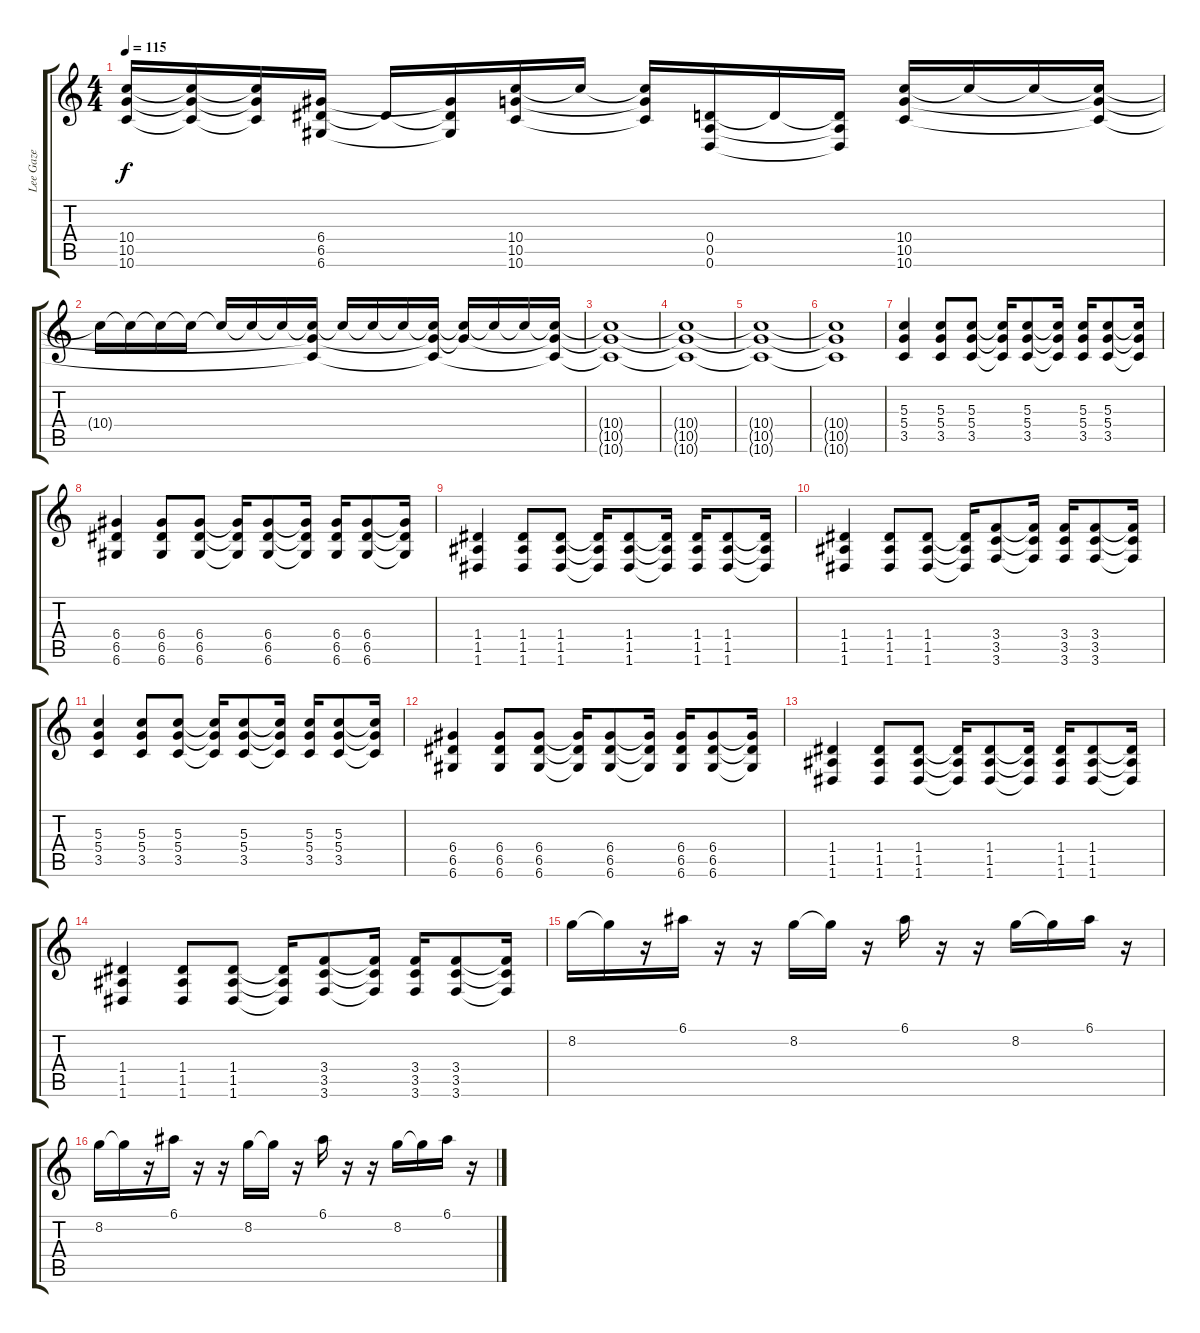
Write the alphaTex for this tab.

\track ("Lee Gaze" "Lee Gaze") {instrument electricguitarmuted}
\staff {score tabs}
\tuning (E4 B3 G3 D3 A2 D2) {hide}
\ts (4 4)
\tempo 115
\clef g2
\ks c
(10.4 10.5 10.6).16{dy f instrument distortionguitar} (10.4{t} 10.5{t} 10.6{t}).16 (10.4{t} 10.5{t} 10.6{t}).16 (6.4 6.5 6.6).16 6.5{t}.16 (6.4{t} 6.5{t} 6.6{t}).16 (10.4 10.5 10.6).16 10.4{t}.16 (10.4{t} 10.5{t} 10.6{t}).16 (0.4 0.5 0.6).16 0.4{t}.16 (0.4{t} 0.5{t} 0.6{t}).16 (10.4 10.5 10.6).16{volume 2} 10.4{t}.16 10.4{t}.16 (10.4{t} 10.5{t} 10.6{t}).16 |
10.4{t}.16 10.4{t}.16 10.4{t}.16 10.4{t}.16 10.4{t}.16 10.4{t}.16 10.4{t}.16 (10.4{t} 10.5{t} 10.6{t}).16 10.4{t}.16 10.4{t}.16 10.4{t}.16 (10.4{t} 10.5{t} 10.6{t}).16 (10.4{t} 10.5{t}).16 10.4{t}.16 10.4{t}.16 (10.4{t} 10.5{t} 10.6{t}).16 |
(10.4{t} 10.5{t} 10.6{t}).1 |
(10.4{t} 10.5{t} 10.6{t}).1 |
(10.4{t} 10.5{t} 10.6{t}).1 |
(10.4{t} 10.5{t} 10.6{t}).1 |
(5.3 5.4 3.5).4{volume 16 instrument distortionguitar} (5.3 5.4 3.5).8 (5.3 5.4 3.5).8 (5.3{t} 5.4{t} 3.5{t}).16 (5.3 5.4 3.5).8 (5.3{t} 5.4{t} 3.5{t}).16 (5.3 5.4 3.5).16 (5.3 5.4 3.5).8 (5.3{t} 5.4{t} 3.5{t}).16 |
(6.4 6.5 6.6).4 (6.4 6.5 6.6).8 (6.4 6.5 6.6).8 (6.4{t} 6.5{t} 6.6{t}).16 (6.4 6.5 6.6).8 (6.4{t} 6.5{t} 6.6{t}).16 (6.4 6.5 6.6).16 (6.4 6.5 6.6).8 (6.4{t} 6.5{t} 6.6{t}).16 |
(1.4 1.5 1.6).4 (1.4 1.5 1.6).8 (1.4 1.5 1.6).8 (1.4{t} 1.5{t} 1.6{t}).16 (1.4 1.5 1.6).8 (1.4{t} 1.5{t} 1.6{t}).16 (1.4 1.5 1.6).16 (1.4 1.5 1.6).8 (1.4{t} 1.5{t} 1.6{t}).16 |
(1.4 1.5 1.6).4 (1.4 1.5 1.6).8 (1.4 1.5 1.6).8 (1.4{t} 1.5{t} 1.6{t}).16 (3.4 3.5 3.6).8 (3.4{t} 3.5{t} 3.6{t}).16 (3.4 3.5 3.6).16 (3.4 3.5 3.6).8 (3.4{t} 3.5{t} 3.6{t}).16 |
(5.3 5.4 3.5).4{instrument distortionguitar} (5.3 5.4 3.5).8 (5.3 5.4 3.5).8 (5.3{t} 5.4{t} 3.5{t}).16 (5.3 5.4 3.5).8 (5.3{t} 5.4{t} 3.5{t}).16 (5.3 5.4 3.5).16 (5.3 5.4 3.5).8 (5.3{t} 5.4{t} 3.5{t}).16 |
(6.4 6.5 6.6).4 (6.4 6.5 6.6).8 (6.4 6.5 6.6).8 (6.4{t} 6.5{t} 6.6{t}).16 (6.4 6.5 6.6).8 (6.4{t} 6.5{t} 6.6{t}).16 (6.4 6.5 6.6).16 (6.4 6.5 6.6).8 (6.4{t} 6.5{t} 6.6{t}).16 |
(1.4 1.5 1.6).4 (1.4 1.5 1.6).8 (1.4 1.5 1.6).8 (1.4{t} 1.5{t} 1.6{t}).16 (1.4 1.5 1.6).8 (1.4{t} 1.5{t} 1.6{t}).16 (1.4 1.5 1.6).16 (1.4 1.5 1.6).8 (1.4{t} 1.5{t} 1.6{t}).16 |
(1.4 1.5 1.6).4 (1.4 1.5 1.6).8 (1.4 1.5 1.6).8 (1.4{t} 1.5{t} 1.6{t}).16 (3.4 3.5 3.6).8 (3.4{t} 3.5{t} 3.6{t}).16 (3.4 3.5 3.6).16 (3.4 3.5 3.6).8 (3.4{t} 3.5{t} 3.6{t}).16 |
8.2.16{instrument electricguitarmuted} 8.2{t}.16 r.16 6.1.16 r.16 r.16 8.2.16 8.2{t}.16 r.16 6.1.16 r.16 r.16 8.2.16 8.2{t}.16 6.1.16 r.16 |
8.2.16 8.2{t}.16 r.16 6.1.16 r.16 r.16 8.2.16 8.2{t}.16 r.16 6.1.16 r.16 r.16 8.2.16 8.2{t}.16 6.1.16 r.16
